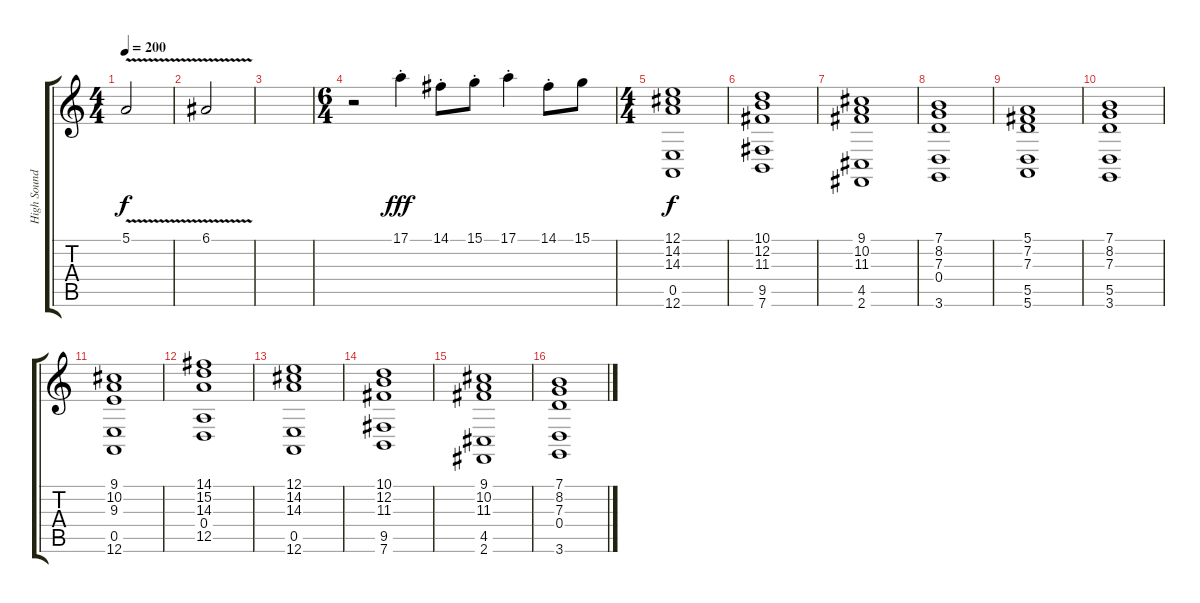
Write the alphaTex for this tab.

\track ("High Soundy Thing" "High Sound") {instrument synthstrings2}
\staff {score tabs}
\tuning (E4 B3 G3 D3 A2 E2) {hide}
\ts (4 4)
\tempo 200
\clef g2
\ks c
5.1{v}.2{dy f} |
6.1{v}.2 |
|
\ts (6 4)
r.2 17.1{st}.4{dy fff volume 16 instrument stringensemble1} 14.1{st}.8 15.1{st}.8 17.1{st}.4 14.1{st}.8 15.1.8 |
\ts (4 4)
(12.1 14.2 14.3 0.5 12.6).1{dy f instrument stringensemble1} |
(10.1 12.2 11.3 9.5 7.6).1 |
(9.1 10.2 11.3 4.5 2.6).1 |
(7.1 8.2 7.3 0.4 3.6).1 |
(5.1 7.2 7.3 5.5 5.6).1 |
(7.1 8.2 7.3 5.5 3.6).1 |
(9.1 10.2 9.3 0.5 12.6).1 |
(14.1 15.2 14.3 0.4 12.5).1 |
(12.1 14.2 14.3 0.5 12.6).1 |
(10.1 12.2 11.3 9.5 7.6).1 |
(9.1 10.2 11.3 4.5 2.6).1 |
(7.1 8.2 7.3 0.4 3.6).1
